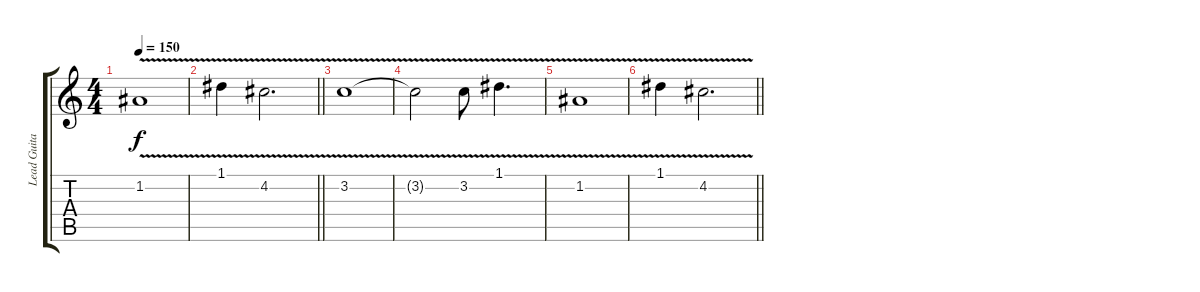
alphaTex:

\track ("Lead Guitar" "Lead Guita") {instrument overdrivenguitar}
\staff {score tabs}
\tuning (D4 A3 F3 C3 G2 C2) {hide}
\ts (4 4)
\tempo 150
\clef g2
\ks c
1.2{v}.1{dy f} |
\barLineRight lightlight
1.1{v}.4 4.2{v}.2{d} |
3.2{v}.1 |
3.2{v t}.2 3.2{v}.8 1.1{v}.4{d} |
1.2{v}.1 |
\barLineRight lightlight
1.1{v}.4 4.2{v}.2{d}
